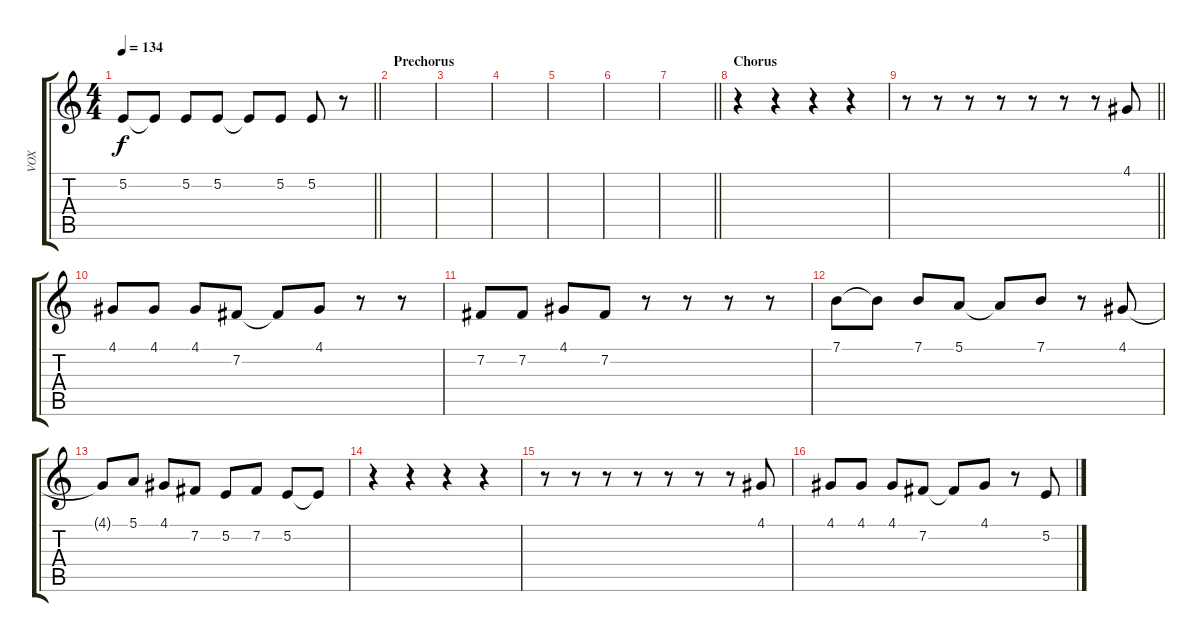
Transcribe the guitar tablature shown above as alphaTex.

\track ("VOX" "VOX") {instrument tenorsax}
\staff {score tabs}
\tuning (E4 B3 G3 D3 A2 E2) {hide}
\ts (4 4)
\tempo 134
\clef g2
\barLineRight lightlight
\ks c
5.2.8{dy f} 5.2{t}.8 5.2.8 5.2.8 5.2{t}.8 5.2.8 5.2.8 r.8 |
\section ("" "Prechorus")
|
|
|
|
|
\barLineRight lightlight
|
\section ("" "Chorus")
r.4 r.4 r.4 r.4 |
\barLineRight lightlight
r.8 r.8 r.8 r.8 r.8 r.8 r.8 4.1.8 |
4.1.8 4.1.8 4.1.8 7.2.8 7.2{t}.8 4.1.8 r.8 r.8 |
7.2.8 7.2.8 4.1.8 7.2.8 r.8 r.8 r.8 r.8 |
7.1.8 7.1{t}.8 7.1.8 5.1.8 5.1{t}.8 7.1.8 r.8 4.1.8 |
4.1{t}.8 5.1.8 4.1.8 7.2.8 5.2.8 7.2.8 5.2.8 5.2{t}.8 |
r.4 r.4 r.4 r.4 |
r.8 r.8 r.8 r.8 r.8 r.8 r.8 4.1.8 |
4.1.8 4.1.8 4.1.8 7.2.8 7.2{t}.8 4.1.8 r.8 5.2.8
